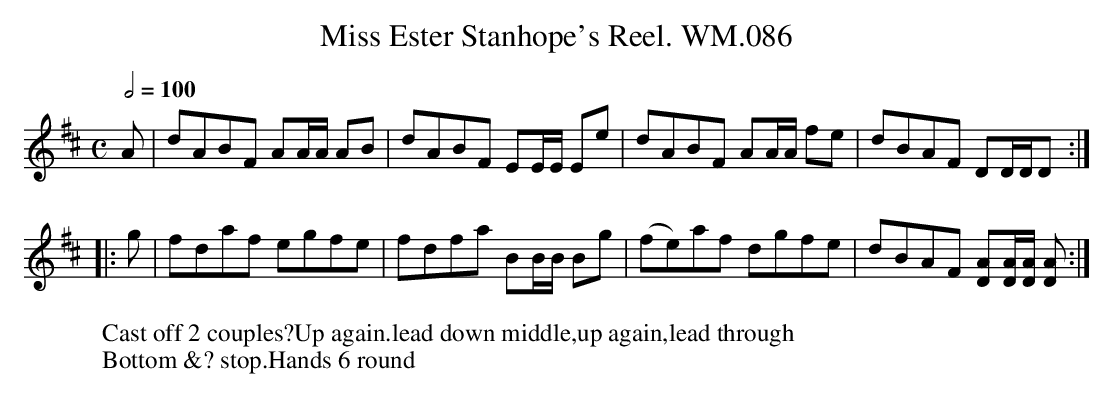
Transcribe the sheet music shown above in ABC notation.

X:1
T:Miss Ester Stanhope's Reel. WM.086
M:C
L:1/8
Q:1/2=100
W:Cast off 2 couples?Up again.lead down middle,up again,lead through
W:Bottom &? stop.Hands 6 round
K:D
A|dABF AA/A/ AB|dABF EE/E/ Ee|dABF AA/A/ fe|dBAF DD/D/D:|
|:g|fdaf egfe|fdfa BB/B/ Bg|(fe)af dgfe|dBAF [DA][D/A/][D/A/] [DA]:|
